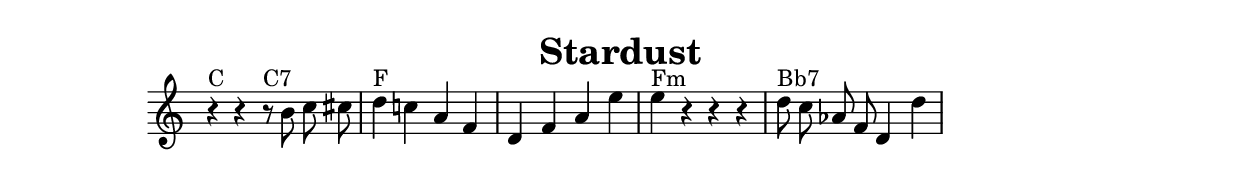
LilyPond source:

#(ly:set-option 'midi-extension "mid")
\version "2.12.3"
\include "english.ly"
\header{
title = "Stardust"

}
%{
Title: Stardust
Key: C

  C   C7       F                   Fm        Bb7
         ..    . .             .   .         ..      .
| - - -N SS# | R S D m | R m D G | G - - - | RS dm R R |

%}
melody = {
\once \override Staff.TimeSignature #'stencil = ##f
\clef treble
\key c \major
\autoBeamOn
\cadenzaOn


 \bar "|"  r4^"C" r4 r8^"C7" b'8 c''8 cs''8 \bar "|"  d''4^"F" c''4 a'4 f'4 \bar "|"  d'4 f'4 a'4 e''4 \bar "|"  e''4^"Fm" r4 r4 r4 \bar "|"  d''8^"Bb7" c''8 af'8 f'8 d'4 d''4 \bar "|"  \break

}


text = \lyricmode {
                  
}

\score{

<<
\new Voice = "one" {
\melody
}
\new Lyrics \lyricsto "one" \text
>>
\layout {
\context {
\Score
\remove "Bar_number_engraver"
}
}
\midi {
\context {
\Score
tempoWholesPerMinute = #(ly:make-moment 200 4)
}
}
}